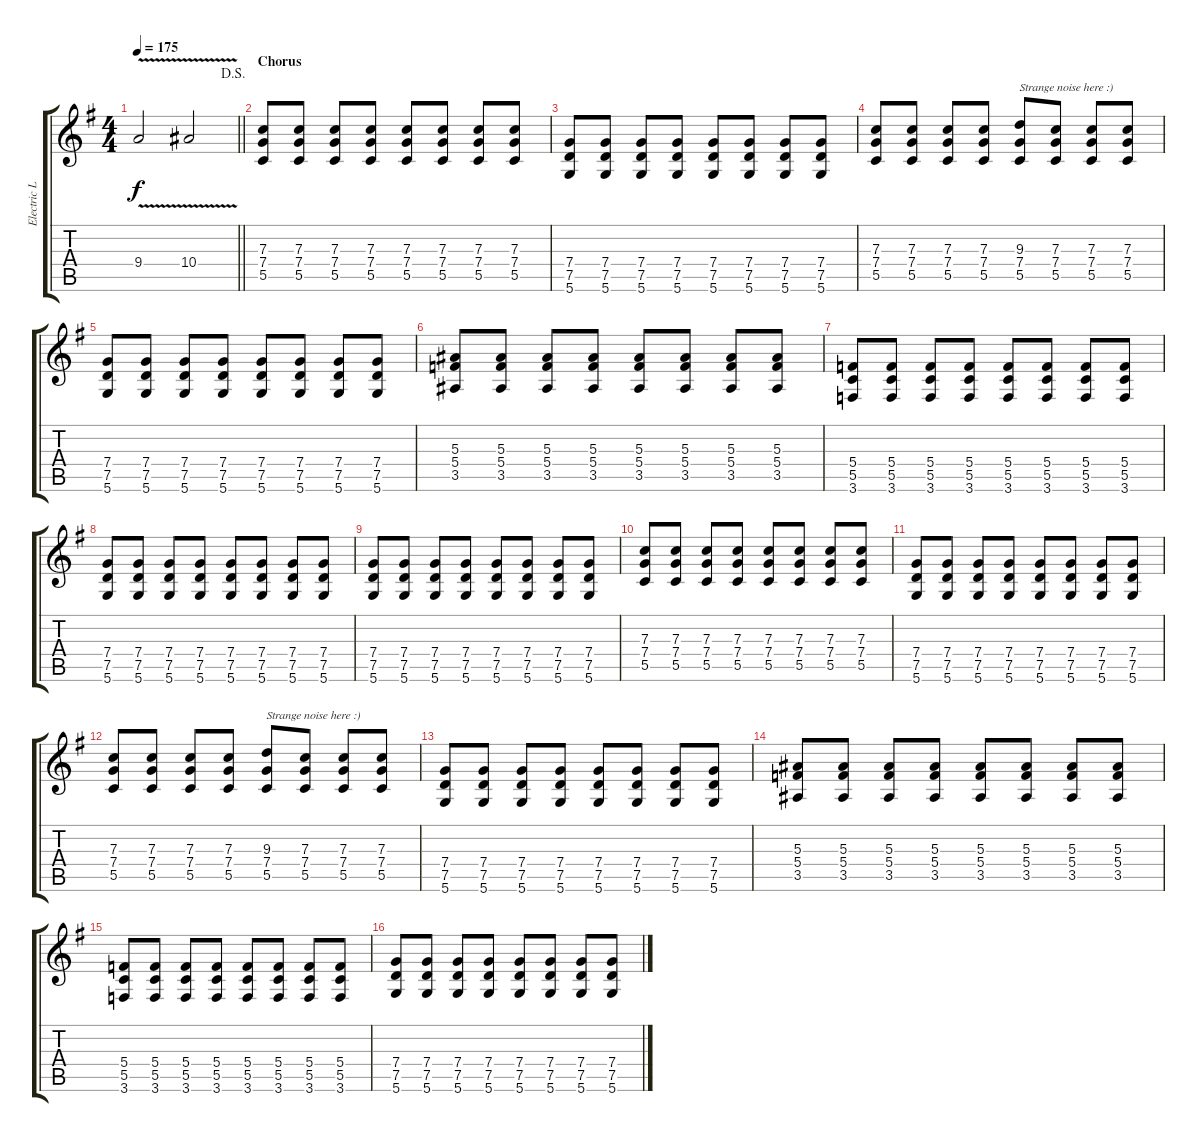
\track ("Electric Lead" "Electric L") {instrument distortionguitar}
\staff {score tabs}
\tuning (D4 A3 F3 C3 G2 D2) {hide}
\ts (4 4)
\jump dalsegno
\tempo 175
\clef g2
\barLineRight lightlight
\ks g
9.4{v}.2{dy f} 10.4{v}.2 |
\section ("" "Chorus")
(7.3 7.4 5.5).8 (7.3 7.4 5.5).8 (7.3 7.4 5.5).8 (7.3 7.4 5.5).8 (7.3 7.4 5.5).8 (7.3 7.4 5.5).8 (7.3 7.4 5.5).8 (7.3 7.4 5.5).8 |
(7.4 7.5 5.6).8 (7.4 7.5 5.6).8 (7.4 7.5 5.6).8 (7.4 7.5 5.6).8 (7.4 7.5 5.6).8 (7.4 7.5 5.6).8 (7.4 7.5 5.6).8 (7.4 7.5 5.6).8 |
(7.3 7.4 5.5).8 (7.3 7.4 5.5).8 (7.3 7.4 5.5).8 (7.3 7.4 5.5).8 (9.3 7.4 5.5).8{txt "Strange noise here :)"} (7.3 7.4 5.5).8 (7.3 7.4 5.5).8 (7.3 7.4 5.5).8 |
(7.4 7.5 5.6).8 (7.4 7.5 5.6).8 (7.4 7.5 5.6).8 (7.4 7.5 5.6).8 (7.4 7.5 5.6).8 (7.4 7.5 5.6).8 (7.4 7.5 5.6).8 (7.4 7.5 5.6).8 |
(5.3 5.4 3.5).8 (5.3 5.4 3.5).8 (5.3 5.4 3.5).8 (5.3 5.4 3.5).8 (5.3 5.4 3.5).8 (5.3 5.4 3.5).8 (5.3 5.4 3.5).8 (5.3 5.4 3.5).8 |
(5.4 5.5 3.6).8 (5.4 5.5 3.6).8 (5.4 5.5 3.6).8 (5.4 5.5 3.6).8 (5.4 5.5 3.6).8 (5.4 5.5 3.6).8 (5.4 5.5 3.6).8 (5.4 5.5 3.6).8 |
(7.4 7.5 5.6).8 (7.4 7.5 5.6).8 (7.4 7.5 5.6).8 (7.4 7.5 5.6).8 (7.4 7.5 5.6).8 (7.4 7.5 5.6).8 (7.4 7.5 5.6).8 (7.4 7.5 5.6).8 |
(7.4 7.5 5.6).8 (7.4 7.5 5.6).8 (7.4 7.5 5.6).8 (7.4 7.5 5.6).8 (7.4 7.5 5.6).8 (7.4 7.5 5.6).8 (7.4 7.5 5.6).8 (7.4 7.5 5.6).8 |
(7.3 7.4 5.5).8 (7.3 7.4 5.5).8 (7.3 7.4 5.5).8 (7.3 7.4 5.5).8 (7.3 7.4 5.5).8 (7.3 7.4 5.5).8 (7.3 7.4 5.5).8 (7.3 7.4 5.5).8 |
(7.4 7.5 5.6).8 (7.4 7.5 5.6).8 (7.4 7.5 5.6).8 (7.4 7.5 5.6).8 (7.4 7.5 5.6).8 (7.4 7.5 5.6).8 (7.4 7.5 5.6).8 (7.4 7.5 5.6).8 |
(7.3 7.4 5.5).8 (7.3 7.4 5.5).8 (7.3 7.4 5.5).8 (7.3 7.4 5.5).8 (9.3 7.4 5.5).8{txt "Strange noise here :)"} (7.3 7.4 5.5).8 (7.3 7.4 5.5).8 (7.3 7.4 5.5).8 |
(7.4 7.5 5.6).8 (7.4 7.5 5.6).8 (7.4 7.5 5.6).8 (7.4 7.5 5.6).8 (7.4 7.5 5.6).8 (7.4 7.5 5.6).8 (7.4 7.5 5.6).8 (7.4 7.5 5.6).8 |
(5.3 5.4 3.5).8 (5.3 5.4 3.5).8 (5.3 5.4 3.5).8 (5.3 5.4 3.5).8 (5.3 5.4 3.5).8 (5.3 5.4 3.5).8 (5.3 5.4 3.5).8 (5.3 5.4 3.5).8 |
(5.4 5.5 3.6).8 (5.4 5.5 3.6).8 (5.4 5.5 3.6).8 (5.4 5.5 3.6).8 (5.4 5.5 3.6).8 (5.4 5.5 3.6).8 (5.4 5.5 3.6).8 (5.4 5.5 3.6).8 |
(7.4 7.5 5.6).8 (7.4 7.5 5.6).8 (7.4 7.5 5.6).8 (7.4 7.5 5.6).8 (7.4 7.5 5.6).8 (7.4 7.5 5.6).8 (7.4 7.5 5.6).8 (7.4 7.5 5.6).8
